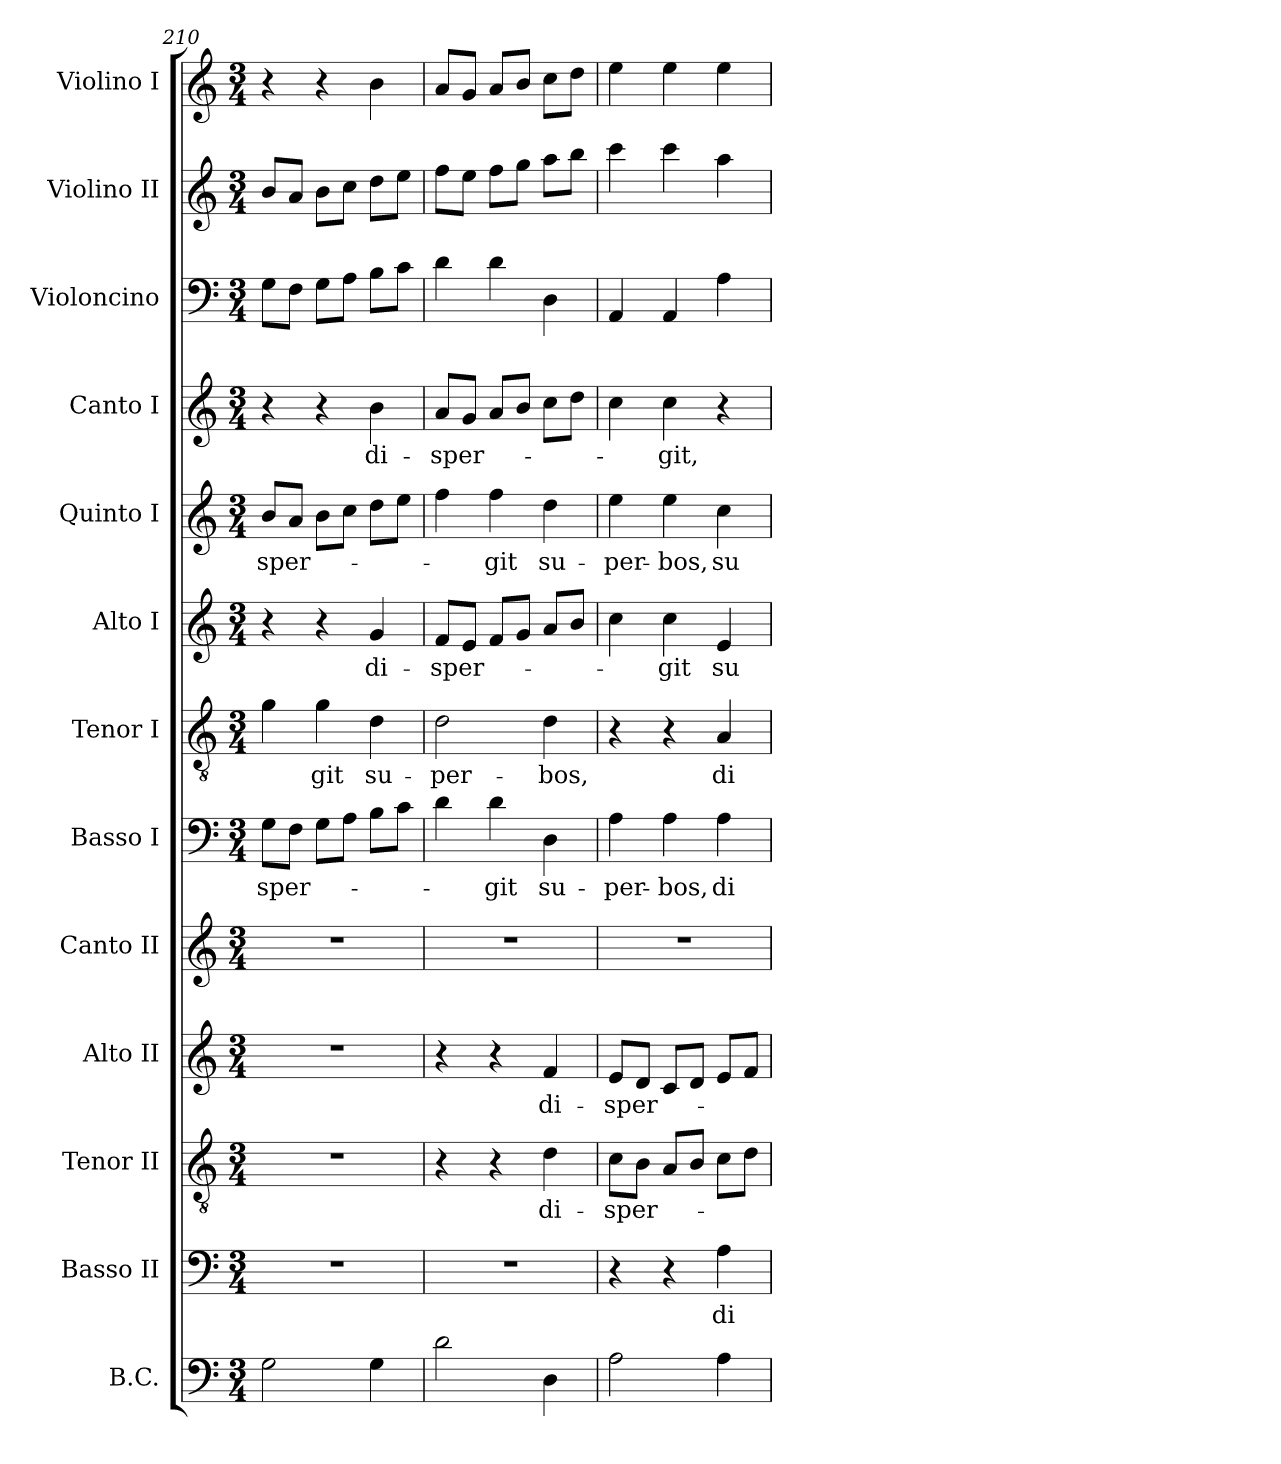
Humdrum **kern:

**kern	**kern	**text	**kern	**text	**kern	**text	**kern	**kern	**text	**kern	**text	**kern	**text	**kern	**text	**kern	**text	**kern	**kern	**kern
*part13	*part12	*part12	*part11	*part11	*part10	*part10	*part9	*part8	*part8	*part7	*part7	*part6	*part6	*part5	*part5	*part4	*part4	*part3	*part2	*part1
*staff13	*staff12	*staff12	*staff11	*staff11	*staff10	*staff10	*staff9	*staff8	*staff8	*staff7	*staff7	*staff6	*staff6	*staff5	*staff5	*staff4	*staff4	*staff3	*staff2	*staff1
*I"B.C.	*I"Basso II	*	*I"Tenor II	*	*I"Alto II	*	*I"Canto II	*I"Basso I	*	*I"Tenor I	*	*I"Alto I	*	*I"Quinto I	*	*I"Canto I	*	*I"Violoncino	*I"Violino II	*I"Violino I
*I'BC	*I'B 2	*	*I'T 2	*	*I'A 2	*	*I'C 2	*I'B 1	*	*I'T 1	*	*I'A 1	*	*I'Q 1	*	*I'C 1	*	*	*I'Vln. II	*I'Vln. I
*clefF4	*clefF4	*	*clefGv2	*	*clefG2	*	*clefG2	*clefF4	*	*clefGv2	*	*clefG2	*	*clefG2	*	*clefG2	*	*clefF4	*clefG2	*clefG2
*k[]	*k[]	*	*k[]	*	*k[]	*	*k[]	*k[]	*	*k[]	*	*k[]	*	*k[]	*	*k[]	*	*k[]	*k[]	*k[]
*C:	*C:	*	*C:	*	*C:	*	*C:	*C:	*	*C:	*	*C:	*	*C:	*	*C:	*	*C:	*C:	*C:
*M3/4	*M3/4	*	*M3/4	*	*M3/4	*	*M3/4	*M3/4	*	*M3/4	*	*M3/4	*	*M3/4	*	*M3/4	*	*M3/4	*M3/4	*M3/4
=210	=210	=210	=210	=210	=210	=210	=210	=210	=210	=210	=210	=210	=210	=210	=210	=210	=210	=210	=210	=210
!	!	!	!	!	!	!	!	!	!LO:LY:b	!	!	!	!	!	!	!	!	!	!	!
!	!	!	!	!	!	!	!	!	!	!	!	!	!	!	!LO:LY:b	!	!	!	!	!
2G\	2.r	.	2.r	.	2.r	.	2.r	8G\L	-sper-	4g\	.	4r	.	8b/L	-sper-	4r	.	8G\L	8b/L	4r
.	.	.	.	.	.	.	.	8F\J	.	.	.	.	.	8a/J	.	.	.	8F\J	8a/J	.
!	!	!	!	!	!	!	!	!	!	!	!LO:LY:b	!	!	!	!	!	!	!	!	!
.	.	.	.	.	.	.	.	8G\L	.	4g\	-git	4r	.	8b\L	.	4r	.	8G\L	8b\L	4r
.	.	.	.	.	.	.	.	8A\J	.	.	.	.	.	8cc\J	.	.	.	8A\J	8cc\J	.
!	!	!	!	!	!	!	!	!	!	!	!LO:LY:b	!	!	!	!	!	!	!	!	!
!	!	!	!	!	!	!	!	!	!	!	!	!	!LO:LY:b	!	!	!	!	!	!	!
!	!	!	!	!	!	!	!	!	!	!	!	!	!	!	!	!	!LO:LY:b	!	!	!
4G\	.	.	.	.	.	.	.	8B\L	.	4d\	su-	4g/	di-	8dd\L	.	4b\	di-	8B\L	8dd\L	4b\
.	.	.	.	.	.	.	.	8c\J	.	.	.	.	.	8ee\J	.	.	.	8c\J	8ee\J	.
=211	=211	=211	=211	=211	=211	=211	=211	=211	=211	=211	=211	=211	=211	=211	=211	=211	=211	=211	=211	=211
!	!	!	!	!	!	!	!	!	!	!	!LO:LY:b	!	!	!	!	!	!	!	!	!
!	!	!	!	!	!	!	!	!	!	!	!	!	!LO:LY:b	!	!	!	!	!	!	!
!	!	!	!	!	!	!	!	!	!	!	!	!	!	!	!	!	!LO:LY:b	!	!	!
2d\	2.r	.	4r	.	4r	.	2.r	4d\	.	2d\	-per-	8f/L	-sper-	4ff\	.	8a/L	-sper-	4d\	8ff\L	8a/L
.	.	.	.	.	.	.	.	.	.	.	.	8e/J	.	.	.	8g/J	.	.	8ee\J	8g/J
!	!	!	!	!	!	!	!	!	!LO:LY:b	!	!	!	!	!	!	!	!	!	!	!
!	!	!	!	!	!	!	!	!	!	!	!	!	!	!	!LO:LY:b	!	!	!	!	!
.	.	.	4r	.	4r	.	.	4d\	-git	.	.	8f/L	.	4ff\	-git	8a/L	.	4d\	8ff\L	8a/L
.	.	.	.	.	.	.	.	.	.	.	.	8g/J	.	.	.	8b/J	.	.	8gg\J	8b/J
!	!	!	!	!LO:LY:b	!	!	!	!	!	!	!	!	!	!	!	!	!	!	!	!
!	!	!	!	!	!	!LO:LY:b	!	!	!	!	!	!	!	!	!	!	!	!	!	!
!	!	!	!	!	!	!	!	!	!LO:LY:b	!	!	!	!	!	!	!	!	!	!	!
!	!	!	!	!	!	!	!	!	!	!	!LO:LY:b	!	!	!	!	!	!	!	!	!
!	!	!	!	!	!	!	!	!	!	!	!	!	!	!	!LO:LY:b	!	!	!	!	!
4D\	.	.	4d\	di-	4f/	di-	.	4D\	su-	4d\	-bos,	8a/L	.	4dd\	su-	8cc\L	.	4D\	8aa\L	8cc\L
.	.	.	.	.	.	.	.	.	.	.	.	8b/J	.	.	.	8dd\J	.	.	8bb\J	8dd\J
=212	=212	=212	=212	=212	=212	=212	=212	=212	=212	=212	=212	=212	=212	=212	=212	=212	=212	=212	=212	=212
!	!	!	!	!LO:LY:b	!	!	!	!	!	!	!	!	!	!	!	!	!	!	!	!
!	!	!	!	!	!	!LO:LY:b	!	!	!	!	!	!	!	!	!	!	!	!	!	!
!	!	!	!	!	!	!	!	!	!LO:LY:b	!	!	!	!	!	!	!	!	!	!	!
!	!	!	!	!	!	!	!	!	!	!	!	!	!	!	!LO:LY:b	!	!	!	!	!
2A\	4r	.	8c\L	-sper-	8e/L	-sper-	2.r	4A\	-per-	4r	.	4cc\	.	4ee\	-per-	4cc\	.	4AA/	4ccc\	4ee\
.	.	.	8B\J	.	8d/J	.	.	.	.	.	.	.	.	.	.	.	.	.	.	.
!	!	!	!	!	!	!	!	!	!LO:LY:b	!	!	!	!	!	!	!	!	!	!	!
!	!	!	!	!	!	!	!	!	!	!	!	!	!LO:LY:b	!	!	!	!	!	!	!
!	!	!	!	!	!	!	!	!	!	!	!	!	!	!	!LO:LY:b	!	!	!	!	!
!	!	!	!	!	!	!	!	!	!	!	!	!	!	!	!	!	!LO:LY:b	!	!	!
.	4r	.	8A/L	.	8c/L	.	.	4A\	-bos,	4r	.	4cc\	-git	4ee\	-bos,	4cc\	-git,	4AA/	4ccc\	4ee\
.	.	.	8B/J	.	8d/J	.	.	.	.	.	.	.	.	.	.	.	.	.	.	.
!	!	!LO:LY:b	!	!	!	!	!	!	!	!	!	!	!	!	!	!	!	!	!	!
!	!	!	!	!	!	!	!	!	!LO:LY:b	!	!	!	!	!	!	!	!	!	!	!
!	!	!	!	!	!	!	!	!	!	!	!LO:LY:b	!	!	!	!	!	!	!	!	!
!	!	!	!	!	!	!	!	!	!	!	!	!	!LO:LY:b	!	!	!	!	!	!	!
!	!	!	!	!	!	!	!	!	!	!	!	!	!	!	!LO:LY:b	!	!	!	!	!
4A\	4A\	di-	8c\L	.	8e/L	.	.	4A\	di-	4A/	di-	4e/	su-	4cc\	su-	4r	.	4A\	4aa\	4ee\
.	.	.	8d\J	.	8f/J	.	.	.	.	.	.	.	.	.	.	.	.	.	.	.
=	=	=	=	=	=	=	=	=	=	=	=	=	=	=	=	=	=	=	=	=
*-	*-	*-	*-	*-	*-	*-	*-	*-	*-	*-	*-	*-	*-	*-	*-	*-	*-	*-	*-	*-
